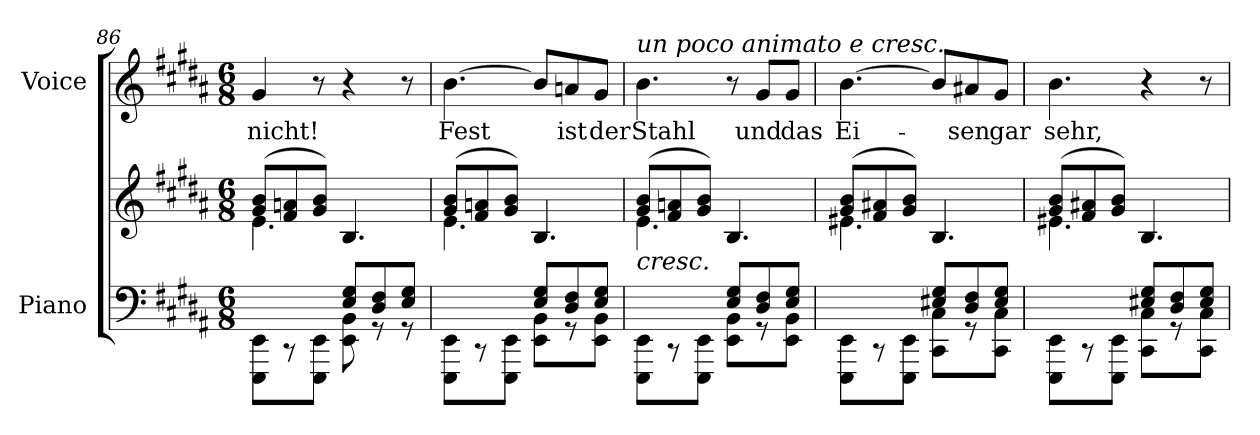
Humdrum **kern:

**kern	**kern	**kern	**text
*part2	*part2	*part1	*part1
*staff3	*staff2	*staff1	*staff1
*I"Piano	*	*I"Voice	*
*I'Pno	*	*	*
*clefF4	*clefG2	*clefG2	*
*k[f#c#g#d#a#]	*k[f#c#g#d#a#]	*k[f#c#g#d#a#]	*
*M6/8	*M6/8	*M6/8	*
=86	=86	=86	=86
*^	*^	*	*
8EEE\ 8EE\L	4.ryy	(8g#/ 8b/L	4.e\	4g#/	nicht!
8r	.	8f#/ 8an/	.	.	.
8EEE\ 8EE\J	.	8g#/ 8b/J)	.	8r	.
8E/ 8G#/L	8EE\ 8BB\	4.B/	4.ryy	4r	.
8D#/ 8F#/	8r	.	.	.	.
8E/ 8G#/J	8r	.	.	8r	.
=87	=87	=87	=87	=87	=87
8EEE\ 8EE\L	4.ryy	(8g#/ 8b/L	4.e\	[4.b\	Fest
8r	.	8f#/ 8an/	.	.	.
8EEE\ 8EE\J	.	8g#/ 8b/J)	.	.	.
8E/ 8G#/L	8EE\ 8BB\L	4.B/	4.ryy	8b/L]	.
8D#/ 8F#/	8r	.	.	8an/	ist
8E/ 8G#/J	8EE\ 8BB\J	.	.	8g#/J	der
=88	=88	=88	=88	=88	=88
!	!	!	!	!LO:TX:a:i:t=un poco animato e cresc.	!
!	!	!LO:TX:b:i:t=cresc.	!	!	!
8EEE\ 8EE\L	4.ryy	(8g#/ 8b/L	4.e\	4.b\	Stahl
8r	.	8f#/ 8an/	.	.	.
8EEE\ 8EE\J	.	8g#/ 8b/J)	.	.	.
8E/ 8G#/L	8EE\ 8BB\L	4.B/	4.ryy	8r	.
8D#/ 8F#/	8r	.	.	8g#/L	und
8E/ 8G#/J	8EE\ 8BB\J	.	.	8g#/J	das
=89	=89	=89	=89	=89	=89
8EEE\ 8EE\L	4.ryy	(8g#/ 8b/L	4.e#X\	[4.b\	Ei-
8r	.	8f#/ 8a#X/	.	.	.
8EEE\ 8EE\J	.	8g#/ 8b/J)	.	.	.
8E#X/ 8G#/L	8CC#\ 8C#\L	4.B/	4.ryy	8b/L]	.
8D#/ 8F#/	8r	.	.	8a#X/	-sen
8E#/ 8G#/J	8CC#\ 8C#\J	.	.	8g#/J	gar
=90	=90	=90	=90	=90	=90
8EEE\ 8EE\L	4.ryy	(8g#/ 8b/L	4.e#X\	4.b\	sehr,
8r	.	8f#/ 8a#X/	.	.	.
8EEE\ 8EE\J	.	8g#/ 8b/J)	.	.	.
8E#X/ 8G#/L	8CC#\ 8C#\L	4.B/	4.ryy	4r	.
8D#/ 8F#/	8r	.	.	.	.
8E#/ 8G#/J	8CC#\ 8C#\J	.	.	8r	.
*v	*v	*	*	*	*
*	*v	*v	*	*
=	=	=	=
*-	*-	*-	*-
